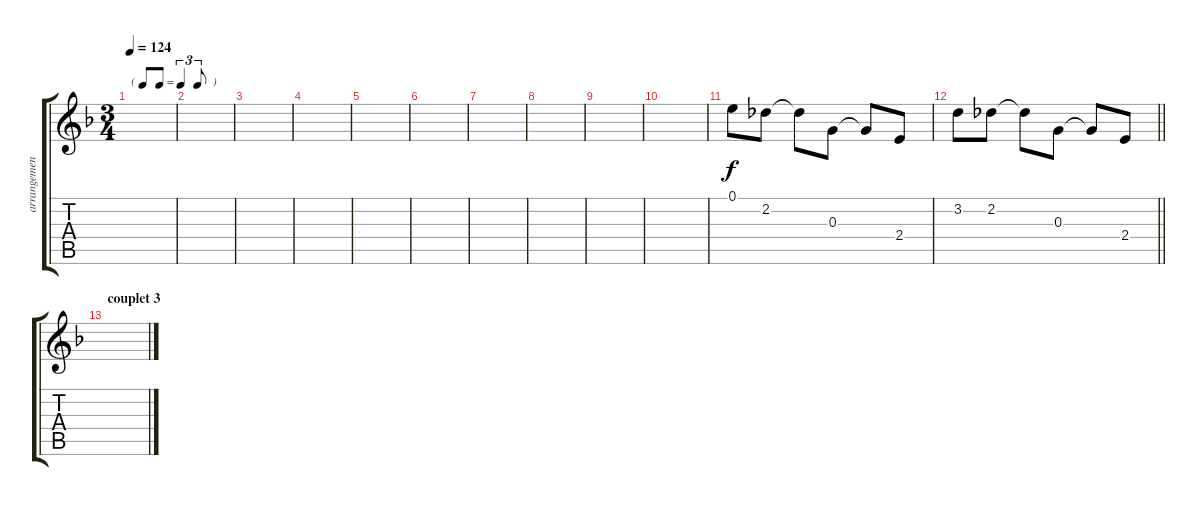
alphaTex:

\track ("arrangement guitare" "arrangemen") {instrument electricguitarclean}
\staff {score tabs}
\tuning (E4 B3 G3 D3 A2 E2) {hide}
\ts (3 4)
\tf triplet8th
\tempo 124
\clef g2
\ks f
|
|
|
|
|
|
|
|
|
|
0.1.8 2.2.8 2.2{t}.8 0.3.8 0.3{t}.8 2.4.8 |
\barLineRight lightlight
3.2.8 2.2.8 2.2{t}.8 0.3.8 0.3{t}.8 2.4.8 |
\section ("" "couplet 3")
